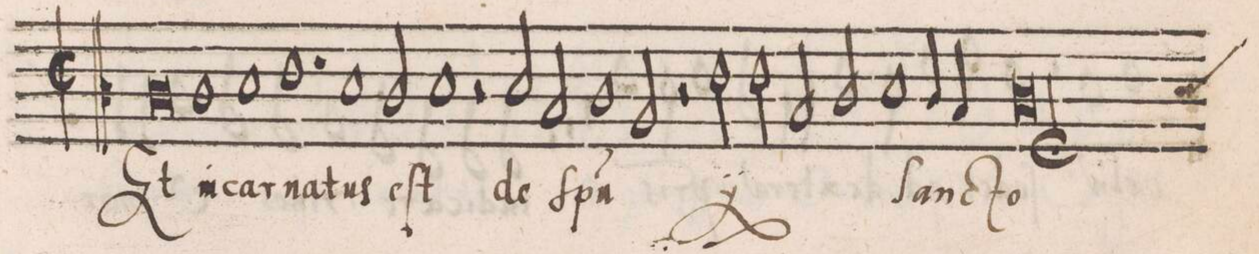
**kern	**text
*I"ALTVS	*
*clefC3	*
*k[]	*
*met(C|)	*
*M2/1	*
0c\	Et
=57-	=57-
1c\	in-
1d\	-car-
=58-	=58-
1.e\	-na-
1d\	-tus
=59-	=59-
2c/	eſt
1d\	.
=60-	=60-
2r	.
2d/	de
2B/	Sp(i-
1c\	-ri-
=61-	=61-
2A/	-t)u
2r	.
*	*ij
2e\	de
=62-	=62-
2e\	Sp(i-
2B/	-ri-
2c/	-t)u
*	*Xij
1d\	San-
=63-	=63-
4c/	.
4B/	.
*custos:d	*
1cl\;	-cto
=64-	=64-
*-	*-
